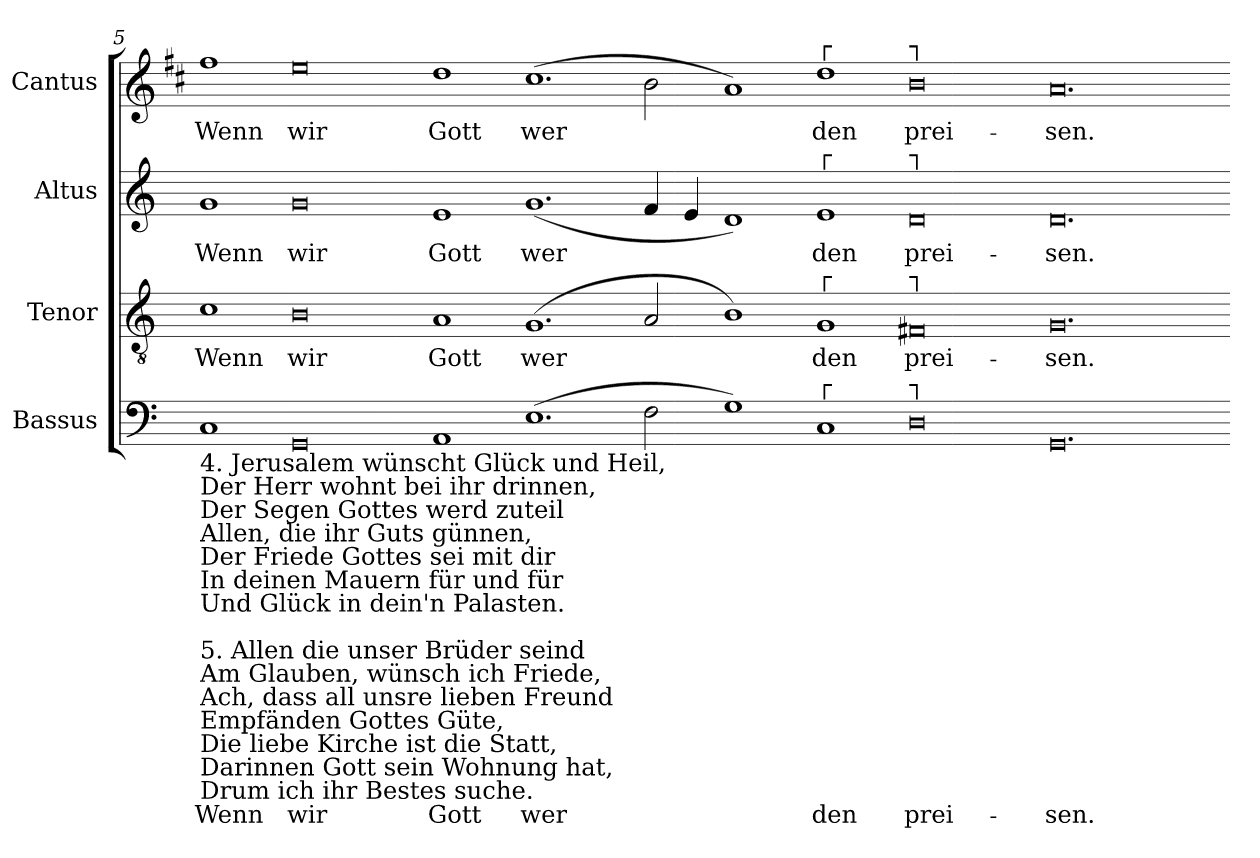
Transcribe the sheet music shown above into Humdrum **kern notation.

**kern	**text	**kern	**text	**kern	**text	**kern	**text
*part4	*part4	*part3	*part3	*part2	*part2	*part1	*part1
*staff4	*staff4	*staff3	*staff3	*staff2	*staff2	*staff1	*staff1
*I"Bassus	*	*I"Tenor	*	*I"Altus	*	*I"Cantus	*
*clefF4	*	*clefGv2	*	*clefG2	*	*clefG2	*
*	*	*	*	*	*	*ITrd1c2	*
*k[]	*	*k[]	*	*k[]	*	*k[]	*
*C:	*	*C:	*	*C:	*	*C:	*
=5	=5	=5	=5	=5	=5	=5	=5
!LO:TX:b:t=4. Jerusalem wünscht Glück und Heil,\nDer Herr wohnt bei ihr drinnen,\nDer Segen Gottes werd zuteil\nAllen, die ihr Guts günnen,\nDer Friede Gottes sei mit dir\nIn deinen Mauern für und für\nUnd Glück in dein'n Palasten.\n\n5. Allen die unser Brüder seind\nAm Glauben, wünsch ich Friede,\nAch, dass all unsre lieben Freund\nEmpfänden Gottes Güte,\nDie liebe Kirche ist die Statt,\nDarinnen Gott sein Wohnung hat,\nDrum ich ihr Bestes suche.	!	!	!	!	!	!	!
!	!LO:LY:b	!	!LO:LY:b	!	!LO:LY:b	!	!LO:LY:b
1C	Wenn	1c	Wenn	1g	Wenn	1ee	Wenn
!	!LO:LY:b	!	!LO:LY:b	!	!LO:LY:b	!	!LO:LY:b
0GG	wir	0B	wir	0g	wir	0dd	wir
!	!LO:LY:b	!	!LO:LY:b	!	!LO:LY:b	!	!LO:LY:b
1AA	Gott	1A	Gott	1e	Gott	1cc	Gott
!	!LO:LY:b	!	!LO:LY:b	!	!LO:LY:b	!	!LO:LY:b
(>1.E	wer	(<1.G	wer	(<1.g	wer	(<1.b	wer
2F	.	2A	.	4f	.	2a	.
.	.	.	.	4e	.	.	.
1G)	.	1B)	.	1d)	.	1g)	.
!	!	!	!	!	!	!LO:TX:a:t=┌	!
!	!	!	!	!LO:TX:a:t=┌	!	!	!
!	!	!LO:TX:a:t=┌	!	!	!	!	!
!LO:TX:a:t=┌	!	!	!	!	!	!	!
!	!LO:LY:b	!	!LO:LY:b	!	!LO:LY:b	!	!LO:LY:b
1C	den	1G	den	1e	den	1cc	den
!	!	!	!	!	!	!LO:TX:a:t=┐	!
!	!	!	!	!LO:TX:a:t=┐	!	!	!
!	!	!LO:TX:a:t=┐	!	!	!	!	!
!LO:TX:a:t=┐	!	!	!	!	!	!	!
!	!LO:LY:b	!	!LO:LY:b	!	!LO:LY:b	!	!LO:LY:b
0D	prei-	0F#X	prei-	0d	prei-	0a	prei-
!	!LO:LY:b	!	!LO:LY:b	!	!LO:LY:b	!	!LO:LY:b
0.GG	-sen.	0.G	-sen.	0.d	-sen.	0.g	-sen.
=-	=-	=-	=-	=-	=-	=-	=-
*-	*-	*-	*-	*-	*-	*-	*-
